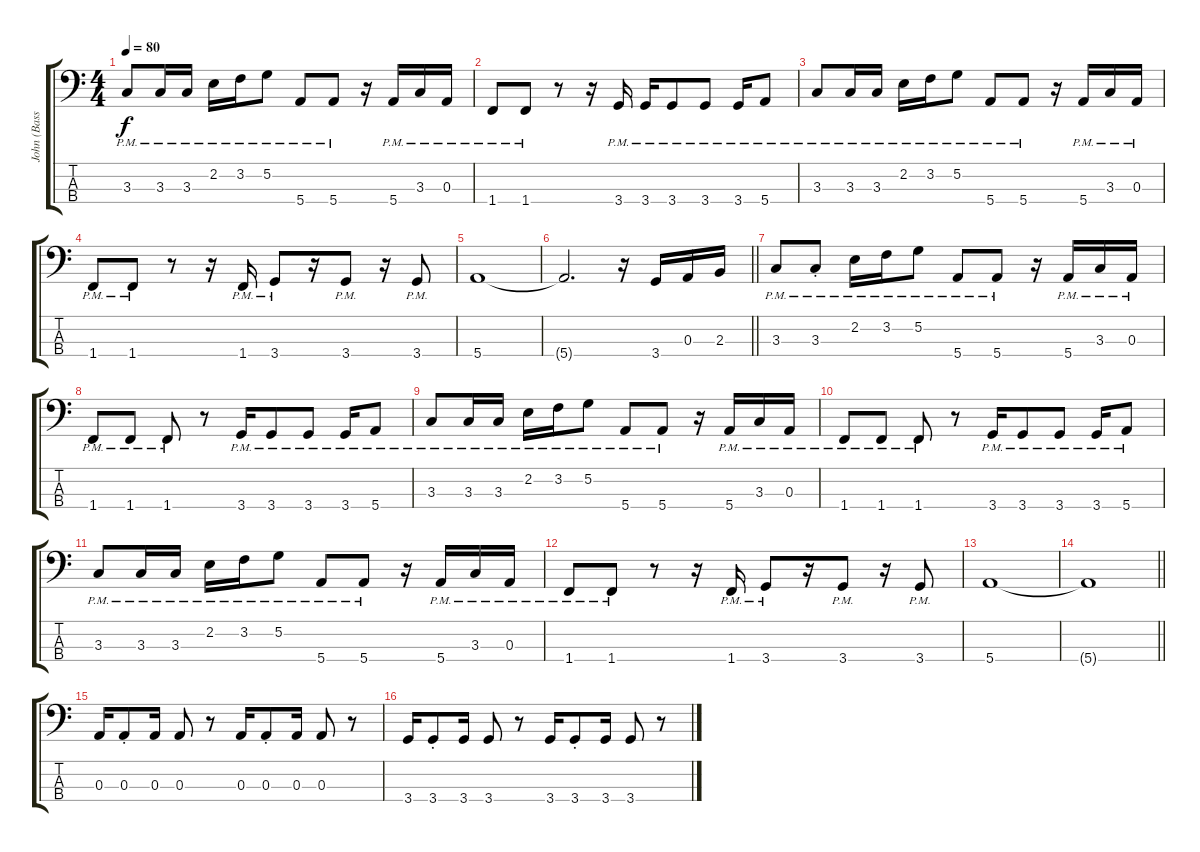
\track ("John (Bass)" "John (Bass") {instrument electricbassfinger}
\staff {score tabs}
\tuning (G2 D2 A1 E1) {hide}
\ts (4 4)
\tempo 80
\clef f4
\ks c
3.3{pm}.8{dy f} 3.3{pm}.16 3.3{pm}.16 2.2{pm}.16 3.2{pm}.16 5.2{pm}.8 5.4{pm}.8 5.4{pm}.8 r.16 5.4{pm}.16 3.3{pm}.16 0.3{pm}.16 |
1.4{pm}.8 1.4{pm}.8 r.8 r.16 3.4{pm}.16 3.4{pm}.16 3.4{pm}.8 3.4{pm}.8 3.4{pm}.16 5.4{pm}.8 |
3.3{pm}.8 3.3{pm}.16 3.3{pm}.16 2.2{pm}.16 3.2{pm}.16 5.2{pm}.8 5.4{pm}.8 5.4{pm}.8 r.16 5.4{pm}.16 3.3{pm}.16 0.3{pm}.16 |
1.4{pm}.8 1.4{pm}.8 r.8 r.16 1.4{pm}.16 3.4{pm}.8 r.16 3.4{pm}.8 r.16 3.4{pm}.8 |
5.4.1 |
\barLineRight lightlight
5.4{t}.2{d} r.16 3.4.16 0.3.16 2.3.16 |
3.3{pm}.8 3.3{pm st}.8 2.2{pm}.16 3.2{pm}.16 5.2{pm}.8 5.4{pm}.8 5.4{pm}.8 r.16 5.4{pm}.16 3.3{pm}.16 0.3{pm}.16 |
1.4{pm}.8 1.4{pm}.8 1.4{pm}.8 r.8 3.4{pm}.16 3.4{pm}.8 3.4{pm}.8 3.4{pm}.16 5.4{pm}.8 |
3.3{pm}.8 3.3{pm}.16 3.3{pm}.16 2.2{pm}.16 3.2{pm}.16 5.2{pm}.8 5.4{pm}.8 5.4{pm}.8 r.16 5.4{pm}.16 3.3{pm}.16 0.3{pm}.16 |
1.4{pm}.8 1.4{pm}.8 1.4{pm}.8 r.8 3.4{pm}.16 3.4{pm}.8 3.4{pm}.8 3.4{pm}.16 5.4{pm}.8 |
3.3{pm}.8 3.3{pm}.16 3.3{pm}.16 2.2{pm}.16 3.2{pm}.16 5.2{pm}.8 5.4{pm}.8 5.4{pm}.8 r.16 5.4{pm}.16 3.3{pm}.16 0.3{pm}.16 |
1.4{pm}.8 1.4{pm}.8 r.8 r.16 1.4{pm}.16 3.4{pm}.8 r.16 3.4{pm}.8 r.16 3.4{pm}.8 |
5.4.1 |
\barLineRight lightlight
5.4{t}.1 |
0.3.16 0.3{st}.8 0.3.16 0.3.8 r.8 0.3.16 0.3{st}.8 0.3.16 0.3.8 r.8 |
3.4.16 3.4{st}.8 3.4.16 3.4.8 r.8 3.4.16 3.4{st}.8 3.4.16 3.4.8 r.8
